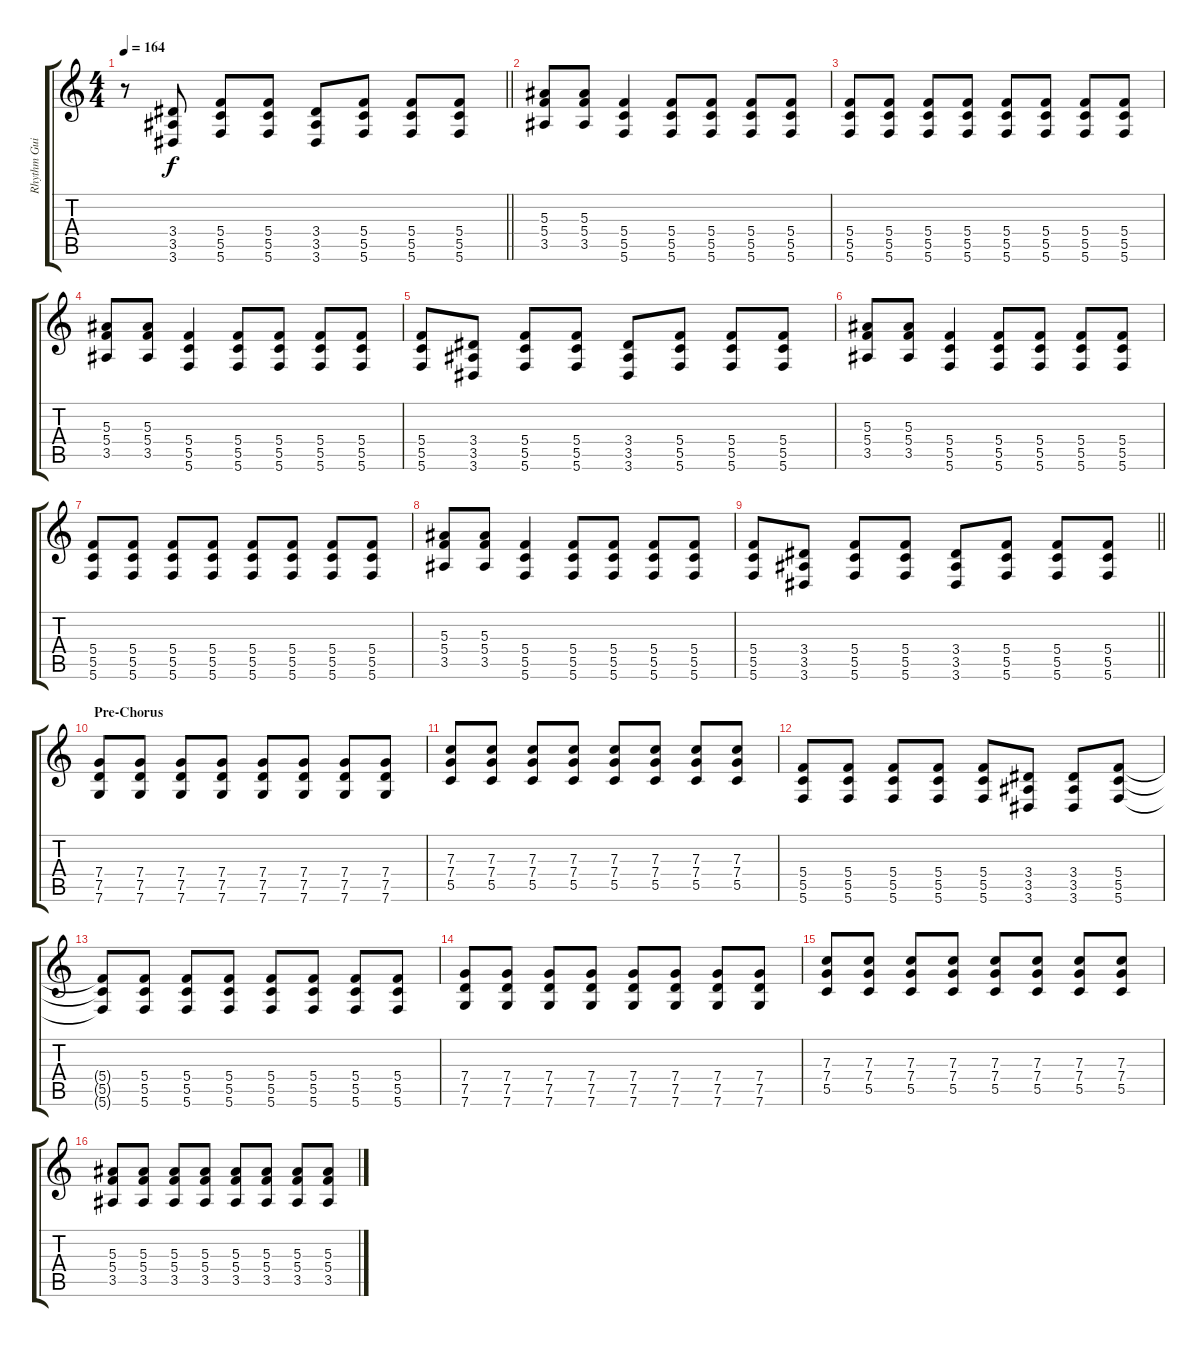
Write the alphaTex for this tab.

\track ("Rhythm Guitar Right" "Rhythm Gui") {instrument distortionguitar}
\staff {score tabs}
\tuning (D4 A3 F3 C3 G2 C2) {hide}
\ts (4 4)
\tempo 164
\clef g2
\barLineRight lightlight
\ks c
r.8{dy f} (3.4 3.5 3.6).8 (5.4 5.5 5.6).8 (5.4 5.5 5.6).8 (3.4 3.5 3.6).8 (5.4 5.5 5.6).8 (5.4 5.5 5.6).8 (5.4 5.5 5.6).8 |
(5.3 5.4 3.5).8 (5.3 5.4 3.5).8 (5.4 5.5 5.6).4 (5.4 5.5 5.6).8 (5.4 5.5 5.6).8 (5.4 5.5 5.6).8 (5.4 5.5 5.6).8 |
(5.4 5.5 5.6).8 (5.4 5.5 5.6).8 (5.4 5.5 5.6).8 (5.4 5.5 5.6).8 (5.4 5.5 5.6).8 (5.4 5.5 5.6).8 (5.4 5.5 5.6).8 (5.4 5.5 5.6).8 |
(5.3 5.4 3.5).8 (5.3 5.4 3.5).8 (5.4 5.5 5.6).4 (5.4 5.5 5.6).8 (5.4 5.5 5.6).8 (5.4 5.5 5.6).8 (5.4 5.5 5.6).8 |
(5.4 5.5 5.6).8 (3.4 3.5 3.6).8 (5.4 5.5 5.6).8 (5.4 5.5 5.6).8 (3.4 3.5 3.6).8 (5.4 5.5 5.6).8 (5.4 5.5 5.6).8 (5.4 5.5 5.6).8 |
(5.3 5.4 3.5).8 (5.3 5.4 3.5).8 (5.4 5.5 5.6).4 (5.4 5.5 5.6).8 (5.4 5.5 5.6).8 (5.4 5.5 5.6).8 (5.4 5.5 5.6).8 |
(5.4 5.5 5.6).8 (5.4 5.5 5.6).8 (5.4 5.5 5.6).8 (5.4 5.5 5.6).8 (5.4 5.5 5.6).8 (5.4 5.5 5.6).8 (5.4 5.5 5.6).8 (5.4 5.5 5.6).8 |
(5.3 5.4 3.5).8 (5.3 5.4 3.5).8 (5.4 5.5 5.6).4 (5.4 5.5 5.6).8 (5.4 5.5 5.6).8 (5.4 5.5 5.6).8 (5.4 5.5 5.6).8 |
\barLineRight lightlight
(5.4 5.5 5.6).8 (3.4 3.5 3.6).8 (5.4 5.5 5.6).8 (5.4 5.5 5.6).8 (3.4 3.5 3.6).8 (5.4 5.5 5.6).8 (5.4 5.5 5.6).8 (5.4 5.5 5.6).8 |
\section ("" "Pre-Chorus")
(7.4 7.5 7.6).8 (7.4 7.5 7.6).8 (7.4 7.5 7.6).8 (7.4 7.5 7.6).8 (7.4 7.5 7.6).8 (7.4 7.5 7.6).8 (7.4 7.5 7.6).8 (7.4 7.5 7.6).8 |
(7.3 7.4 5.5).8 (7.3 7.4 5.5).8 (7.3 7.4 5.5).8 (7.3 7.4 5.5).8 (7.3 7.4 5.5).8 (7.3 7.4 5.5).8 (7.3 7.4 5.5).8 (7.3 7.4 5.5).8 |
(5.4 5.5 5.6).8 (5.4 5.5 5.6).8 (5.4 5.5 5.6).8 (5.4 5.5 5.6).8 (5.4 5.5 5.6).8 (3.4 3.5 3.6).8 (3.4 3.5 3.6).8 (5.4 5.5 5.6).8 |
(5.4{t} 5.5{t} 5.6{t}).8 (5.4 5.5 5.6).8 (5.4 5.5 5.6).8 (5.4 5.5 5.6).8 (5.4 5.5 5.6).8 (5.4 5.5 5.6).8 (5.4 5.5 5.6).8 (5.4 5.5 5.6).8 |
(7.4 7.5 7.6).8 (7.4 7.5 7.6).8 (7.4 7.5 7.6).8 (7.4 7.5 7.6).8 (7.4 7.5 7.6).8 (7.4 7.5 7.6).8 (7.4 7.5 7.6).8 (7.4 7.5 7.6).8 |
(7.3 7.4 5.5).8 (7.3 7.4 5.5).8 (7.3 7.4 5.5).8 (7.3 7.4 5.5).8 (7.3 7.4 5.5).8 (7.3 7.4 5.5).8 (7.3 7.4 5.5).8 (7.3 7.4 5.5).8 |
(5.3 5.4 3.5).8 (5.3 5.4 3.5).8 (5.3 5.4 3.5).8 (5.3 5.4 3.5).8 (5.3 5.4 3.5).8 (5.3 5.4 3.5).8 (5.3 5.4 3.5).8 (5.3 5.4 3.5).8
